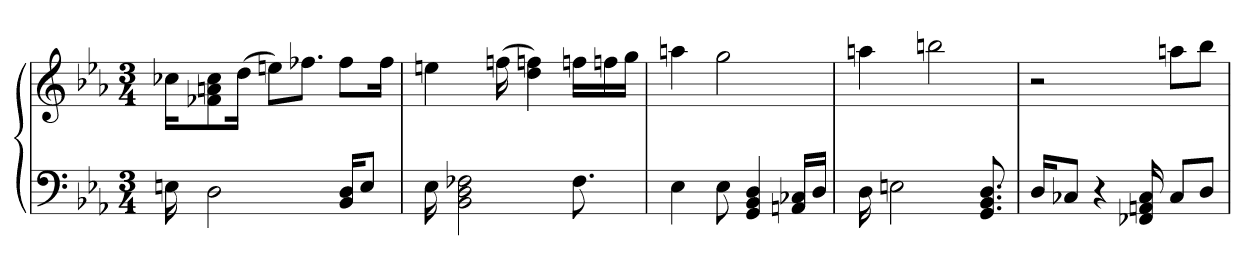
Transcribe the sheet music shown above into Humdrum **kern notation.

**kern	**kern
*part1	*part1
*staff2	*staff1
*clefF4	*clefG2
*k[b-e-a-]	*k[b-e-a-]
*M3/4	*M3/4
=1	=1
16En	16cc-X\KL
2D	8f-X\ 8an\ 8cc-\
.	(16dd\Jk
.	8een\L)
.	8.ff-X\J
16BB-/ 16D/KL	8ff-\L
8E/J	.
.	16ff-\Jk
=2	=2
16E-	4een
2BB- 2D 2F-X	.
.	(16ffn
.	4dd 4ffn)
8.F-	16ffn\LL
.	16ffn\
.	16gg\JJ
=3	=3
4E-	4aan
8E-	2gg
4GG 4BB- 4D	.
16AAn/ 16C-X/LL	.
16D/JJ	.
=4	=4
16D	4aan
2En	.
.	2bbn
8.GG 8.BB- 8.D	.
=5	=5
16D/KL	2r
8C-X/J	.
4r	.
16FF-X 16AAn 16C-	.
8C-/L	8aan\L
8D/J	8bb-\J
=	=
*-	*-
